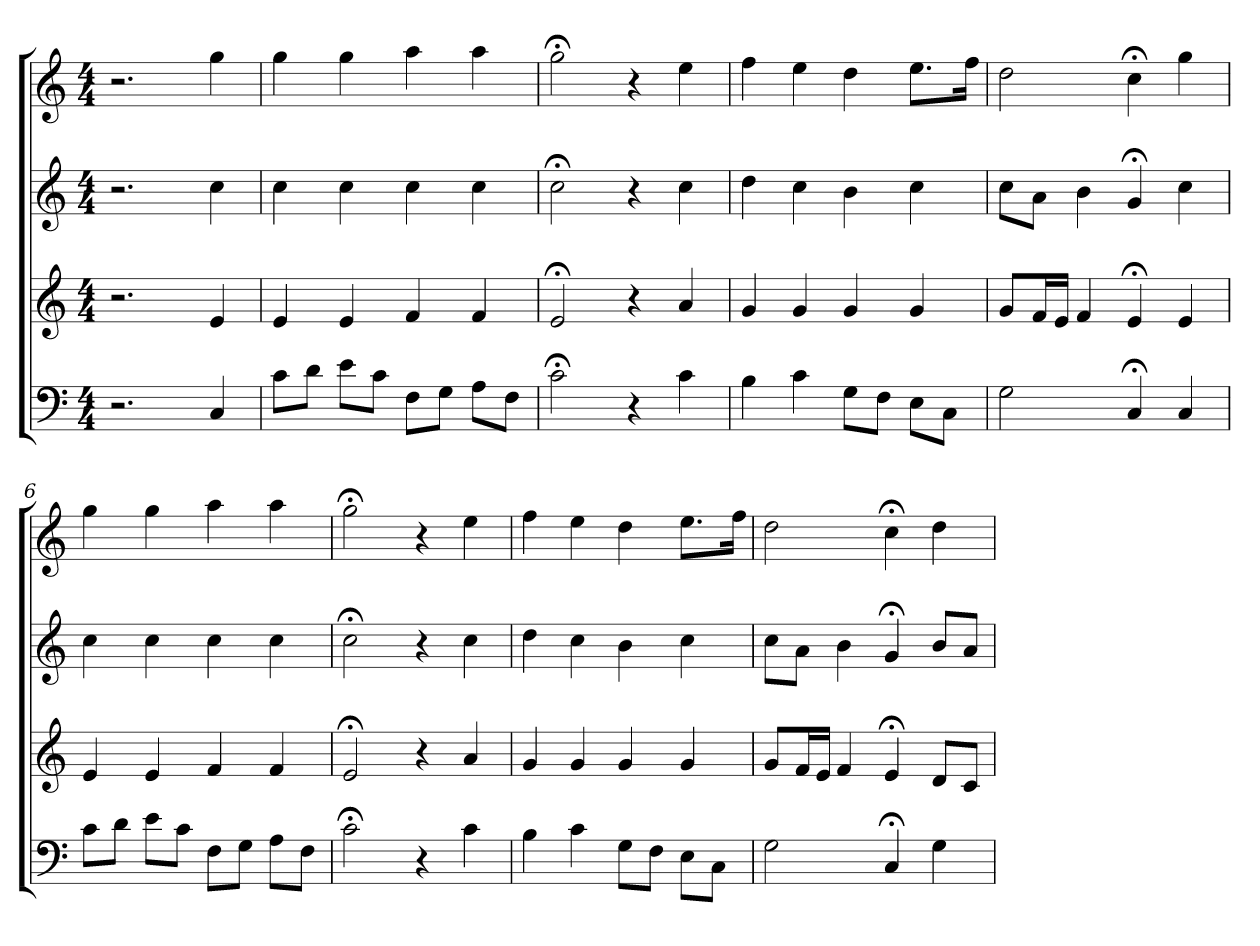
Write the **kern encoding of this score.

**kern	**kern	**kern	**kern
*part4	*part3	*part2	*part1
*staff4	*staff3	*staff2	*staff1
*clefF4	*clefG2	*clefG2	*clefG2
*k[]	*k[]	*k[]	*k[]
*C:	*C:	*C:	*C:
*M4/4	*M4/4	*M4/4	*M4/4
=1	=1	=1	=1
2.r	2.r	2.r	2.r
4C	4e	4cc	4gg
=2	=2	=2	=2
8c\L	4e	4cc	4gg
8d\J	.	.	.
8e\L	4e	4cc	4gg
8c\J	.	.	.
8F\L	4f	4cc	4aa
8G\J	.	.	.
8A\L	4f	4cc	4aa
8F\J	.	.	.
=3	=3	=3	=3
2c;<	2e;<	2cc;<	2gg;<
4r	4r	4r	4r
4c	4a	4cc	4ee
=4	=4	=4	=4
4B	4g	4dd	4ff
4c	4g	4cc	4ee
8G\L	4g	4b	4dd
8F\J	.	.	.
8E\L	4g	4cc	8.ee\L
8C\J	.	.	.
.	.	.	16ff\Jk
=5	=5	=5	=5
2G	8g/L	8cc\L	2dd
.	16f/L	8a\J	.
.	16e/JJ	.	.
.	4f	4b	.
4C;<	4e;<	4g;<	4cc;<
4C	4e	4cc	4gg
=6	=6	=6	=6
8c\L	4e	4cc	4gg
8d\J	.	.	.
8e\L	4e	4cc	4gg
8c\J	.	.	.
8F\L	4f	4cc	4aa
8G\J	.	.	.
8A\L	4f	4cc	4aa
8F\J	.	.	.
=7	=7	=7	=7
2c;<	2e;<	2cc;<	2gg;<
4r	4r	4r	4r
4c	4a	4cc	4ee
=8	=8	=8	=8
4B	4g	4dd	4ff
4c	4g	4cc	4ee
8G\L	4g	4b	4dd
8F\J	.	.	.
8E\L	4g	4cc	8.ee\L
8C\J	.	.	.
.	.	.	16ff\Jk
=9	=9	=9	=9
2G	8g/L	8cc\L	2dd
.	16f/L	8a\J	.
.	16e/JJ	.	.
.	4f	4b	.
4C;<	4e;<	4g;<	4cc;<
4G	8d/L	8b/L	4dd
.	8c/J	8a/J	.
=	=	=	=
*-	*-	*-	*-
